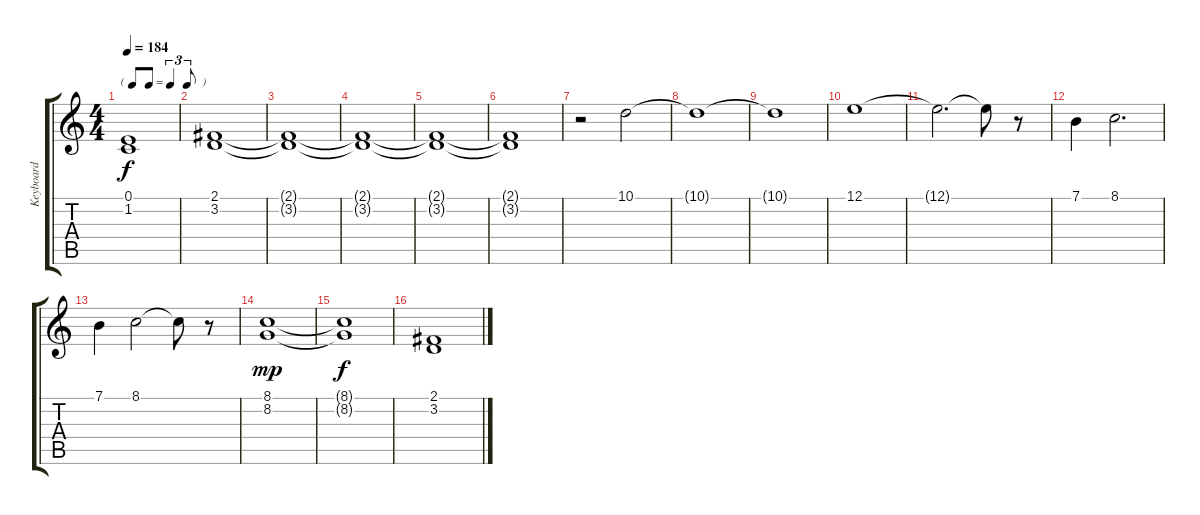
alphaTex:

\track ("Keyboard" "Keyboard") {instrument drawbarorgan}
\staff {score tabs}
\tuning (E4 B3 G3 D3 A2 E2) {hide}
\ts (4 4)
\tf triplet8th
\tempo 184
\clef g2
\ks c
(0.1{t} 1.2{t}).1{dy f} |
(2.1 3.2).1 |
(2.1{t} 3.2{t}).1 |
(2.1{t} 3.2{t}).1 |
(2.1{t} 3.2{t}).1 |
(2.1{t} 3.2{t}).1 |
r.2 10.1.2{volume 6} |
10.1{t}.1 |
10.1{t}.1 |
12.1.1{volume 5} |
12.1{t}.2{d} 12.1{t}.8 r.8 |
7.1.4{volume 6} 8.1.2{d} |
7.1.4 8.1.2 8.1{t}.8 r.8 |
(8.1 8.2).1{dy mp volume 4} |
(8.1{t} 8.2{t}).1{dy f} |
(2.1 3.2).1{volume 4}
